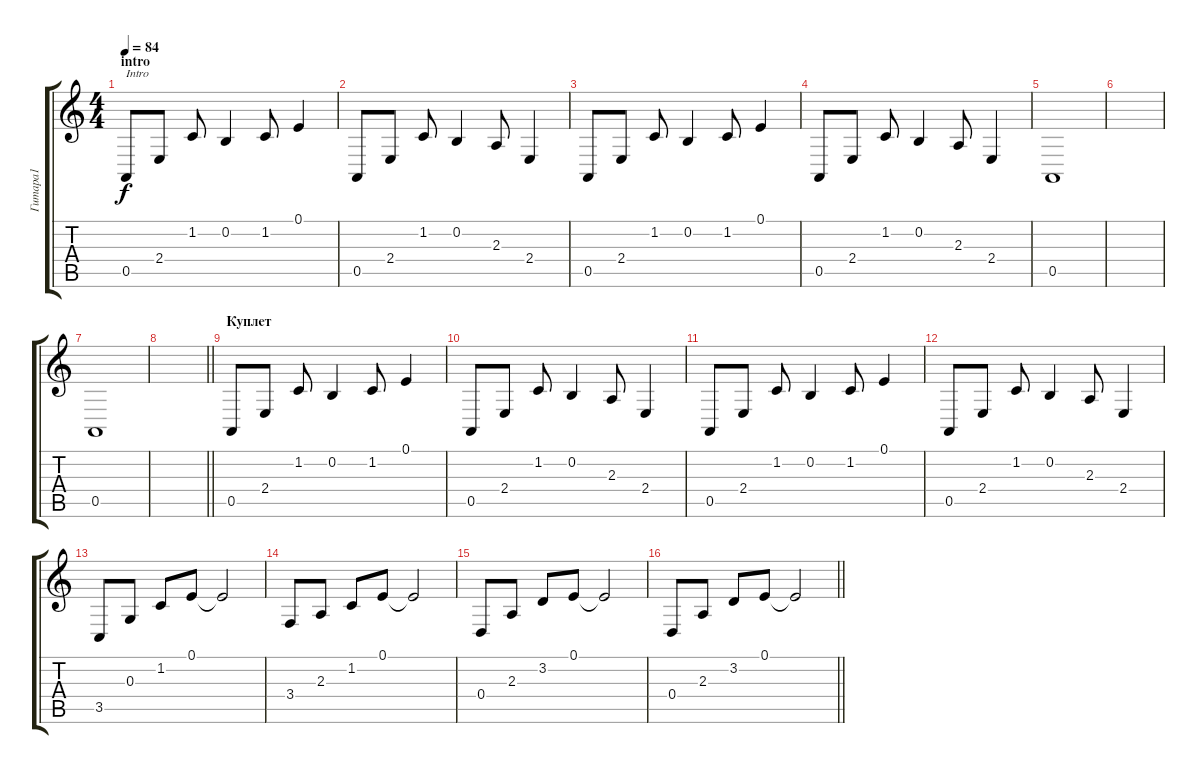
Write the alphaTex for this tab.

\track ("Гитара1" "Гитара1") {instrument harpsichord}
\staff {score tabs}
\tuning (E4 B3 G3 D3 A2 E2) {hide}
\ts (4 4)
\section ("" "intro")
\tempo 84
\clef g2
\ks c
0.5.8{txt "Intro" dy f instrument harpsichord} 2.4.8 1.2.8 0.2.4 1.2.8 0.1.4 |
0.5.8 2.4.8 1.2.8 0.2.4 2.3.8 2.4.4 |
0.5.8 2.4.8 1.2.8 0.2.4 1.2.8 0.1.4 |
0.5.8 2.4.8 1.2.8 0.2.4 2.3.8 2.4.4 |
0.5.1 |
|
0.5.1 |
\barLineRight lightlight
|
\section ("" "Куплет")
0.5.8 2.4.8 1.2.8 0.2.4 1.2.8 0.1.4 |
0.5.8 2.4.8 1.2.8 0.2.4 2.3.8 2.4.4 |
0.5.8 2.4.8 1.2.8 0.2.4 1.2.8 0.1.4 |
0.5.8 2.4.8 1.2.8 0.2.4 2.3.8 2.4.4 |
3.5.8 0.3.8 1.2.8 0.1.8 0.1{t}.2 |
3.4.8 2.3.8 1.2.8 0.1.8 0.1{t}.2 |
0.4.8 2.3.8 3.2.8 0.1.8 0.1{t}.2 |
\barLineRight lightlight
0.4.8 2.3.8 3.2.8 0.1.8 0.1{t}.2
